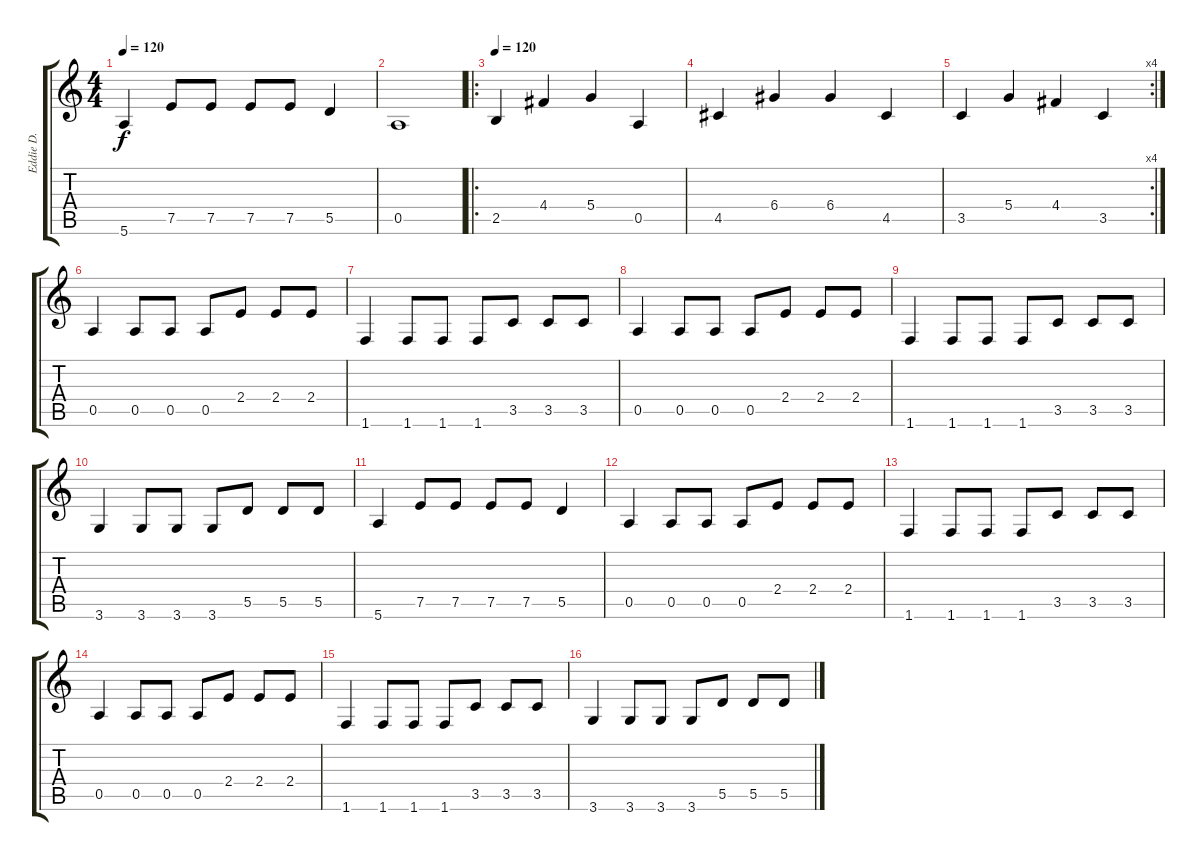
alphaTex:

\track ("Eddie D." "Eddie D.") {instrument overdrivenguitar}
\staff {score tabs}
\tuning (E4 B3 G3 D3 A2 E2) {hide}
\ts (4 4)
\tempo 120
\clef g2
\ks c
5.6.4{dy f} 7.5.8 7.5.8 7.5.8 7.5.8 5.5.4 |
0.5.1 |
\ro
\tempo 120
2.5.4 4.4.4 5.4.4 0.5.4 |
4.5.4 6.4.4 6.4.4 4.5.4 |
\rc 4
3.5.4 5.4.4 4.4.4 3.5.4 |
0.5.4 0.5.8 0.5.8 0.5.8 2.4.8 2.4.8 2.4.8 |
1.6.4 1.6.8 1.6.8 1.6.8 3.5.8 3.5.8 3.5.8 |
0.5.4 0.5.8 0.5.8 0.5.8 2.4.8 2.4.8 2.4.8 |
1.6.4 1.6.8 1.6.8 1.6.8 3.5.8 3.5.8 3.5.8 |
3.6.4 3.6.8 3.6.8 3.6.8 5.5.8 5.5.8 5.5.8 |
5.6.4 7.5.8 7.5.8 7.5.8 7.5.8 5.5.4 |
0.5.4 0.5.8 0.5.8 0.5.8 2.4.8 2.4.8 2.4.8 |
1.6.4 1.6.8 1.6.8 1.6.8 3.5.8 3.5.8 3.5.8 |
0.5.4 0.5.8 0.5.8 0.5.8 2.4.8 2.4.8 2.4.8 |
1.6.4 1.6.8 1.6.8 1.6.8 3.5.8 3.5.8 3.5.8 |
3.6.4 3.6.8 3.6.8 3.6.8 5.5.8 5.5.8 5.5.8
